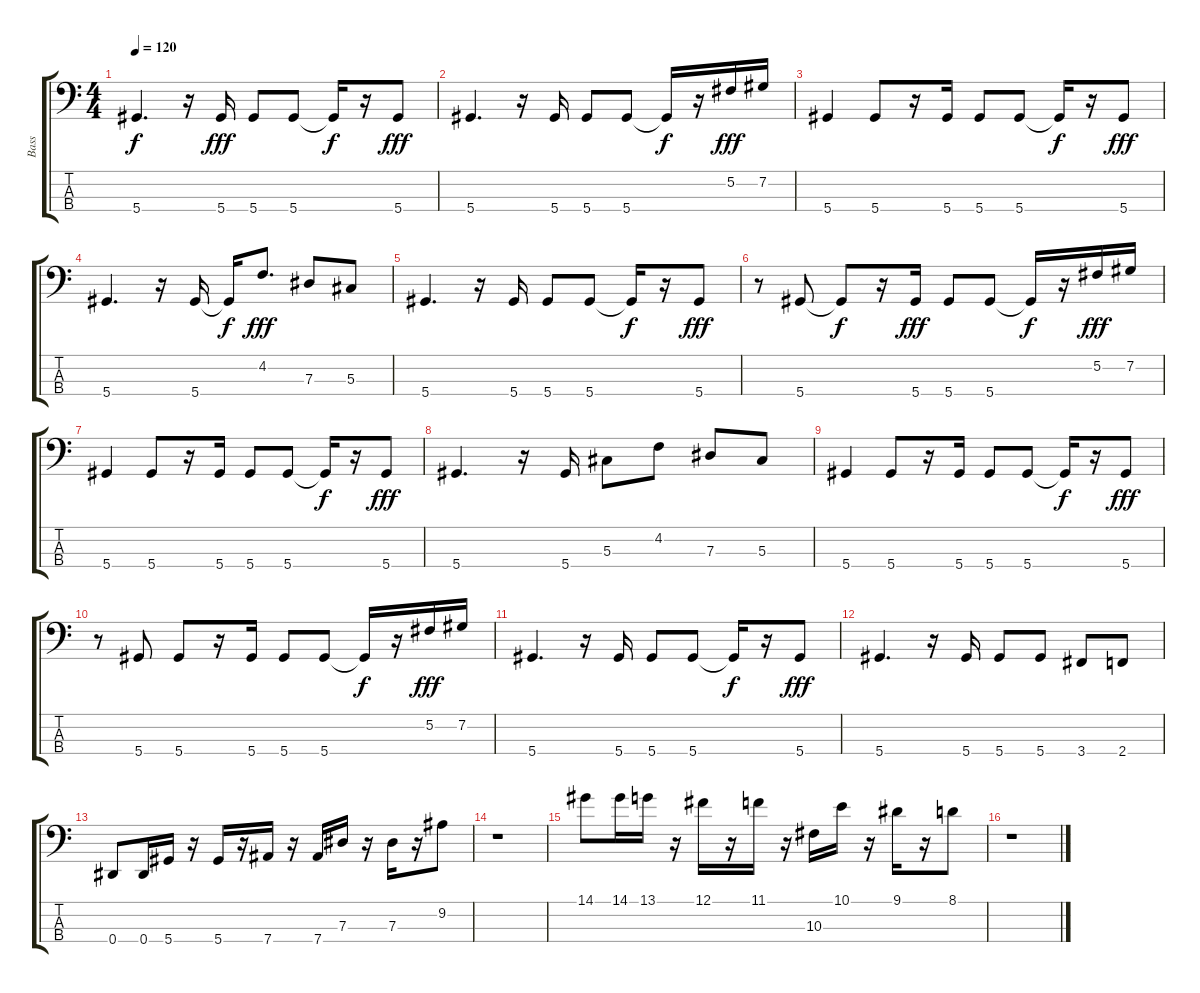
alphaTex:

\track ("Bass" "Bass") {instrument electricbasspick}
\staff {score tabs}
\tuning (Gb2 Db2 Ab1 Eb1) {hide}
\ts (4 4)
\tempo 120
\clef f4
\ks c
5.4{t}.4{d dy f} r.16 5.4.16{dy fff} 5.4.8 5.4.8 5.4{t}.16{dy f} r.16 5.4.8{dy fff} |
5.4.4{d} r.16 5.4.16 5.4.8 5.4.8 5.4{t}.16{dy f} r.16 5.2.16{dy fff} 7.2.16 |
5.4.4 5.4.8 r.16 5.4.16 5.4.8 5.4.8 5.4{t}.16{dy f} r.16 5.4.8{dy fff} |
5.4.4{d} r.16 5.4.16 5.4{t}.16{dy f} 4.2.8{d dy fff} 7.3.8 5.3.8 |
5.4.4{d} r.16 5.4.16 5.4.8 5.4.8 5.4{t}.16{dy f} r.16 5.4.8{dy fff} |
r.8 5.4.8 5.4{t}.8{dy f} r.16 5.4.16{dy fff} 5.4.8 5.4.8 5.4{t}.16{dy f} r.16 5.2.16{dy fff} 7.2.16 |
5.4.4 5.4.8 r.16 5.4.16 5.4.8 5.4.8 5.4{t}.16{dy f} r.16 5.4.8{dy fff} |
5.4.4{d} r.16 5.4.16 5.3.8 4.2.8 7.3.8 5.3.8 |
5.4.4 5.4.8 r.16 5.4.16 5.4.8 5.4.8 5.4{t}.16{dy f} r.16 5.4.8{dy fff} |
r.8 5.4.8 5.4.8 r.16 5.4.16 5.4.8 5.4.8 5.4{t}.16{dy f} r.16 5.2.16{dy fff} 7.2.16 |
5.4.4{d} r.16 5.4.16 5.4.8 5.4.8 5.4{t}.16{dy f} r.16 5.4.8{dy fff} |
5.4.4{d} r.16 5.4.16 5.4.8 5.4.8 3.4.8 2.4.8 |
0.4.8 0.4.16 5.4.16 r.16 5.4.16 r.16 7.4.16 r.16 7.4.16 7.3.16 r.16 7.3.16 r.16 9.2.8 |
r.1 |
14.1.8 14.1.16 13.1.16 r.16 12.1.16 r.16 11.1.16 r.16 10.3.16 10.1.16 r.16 9.1.16 r.16 8.1.8 |
r.1
